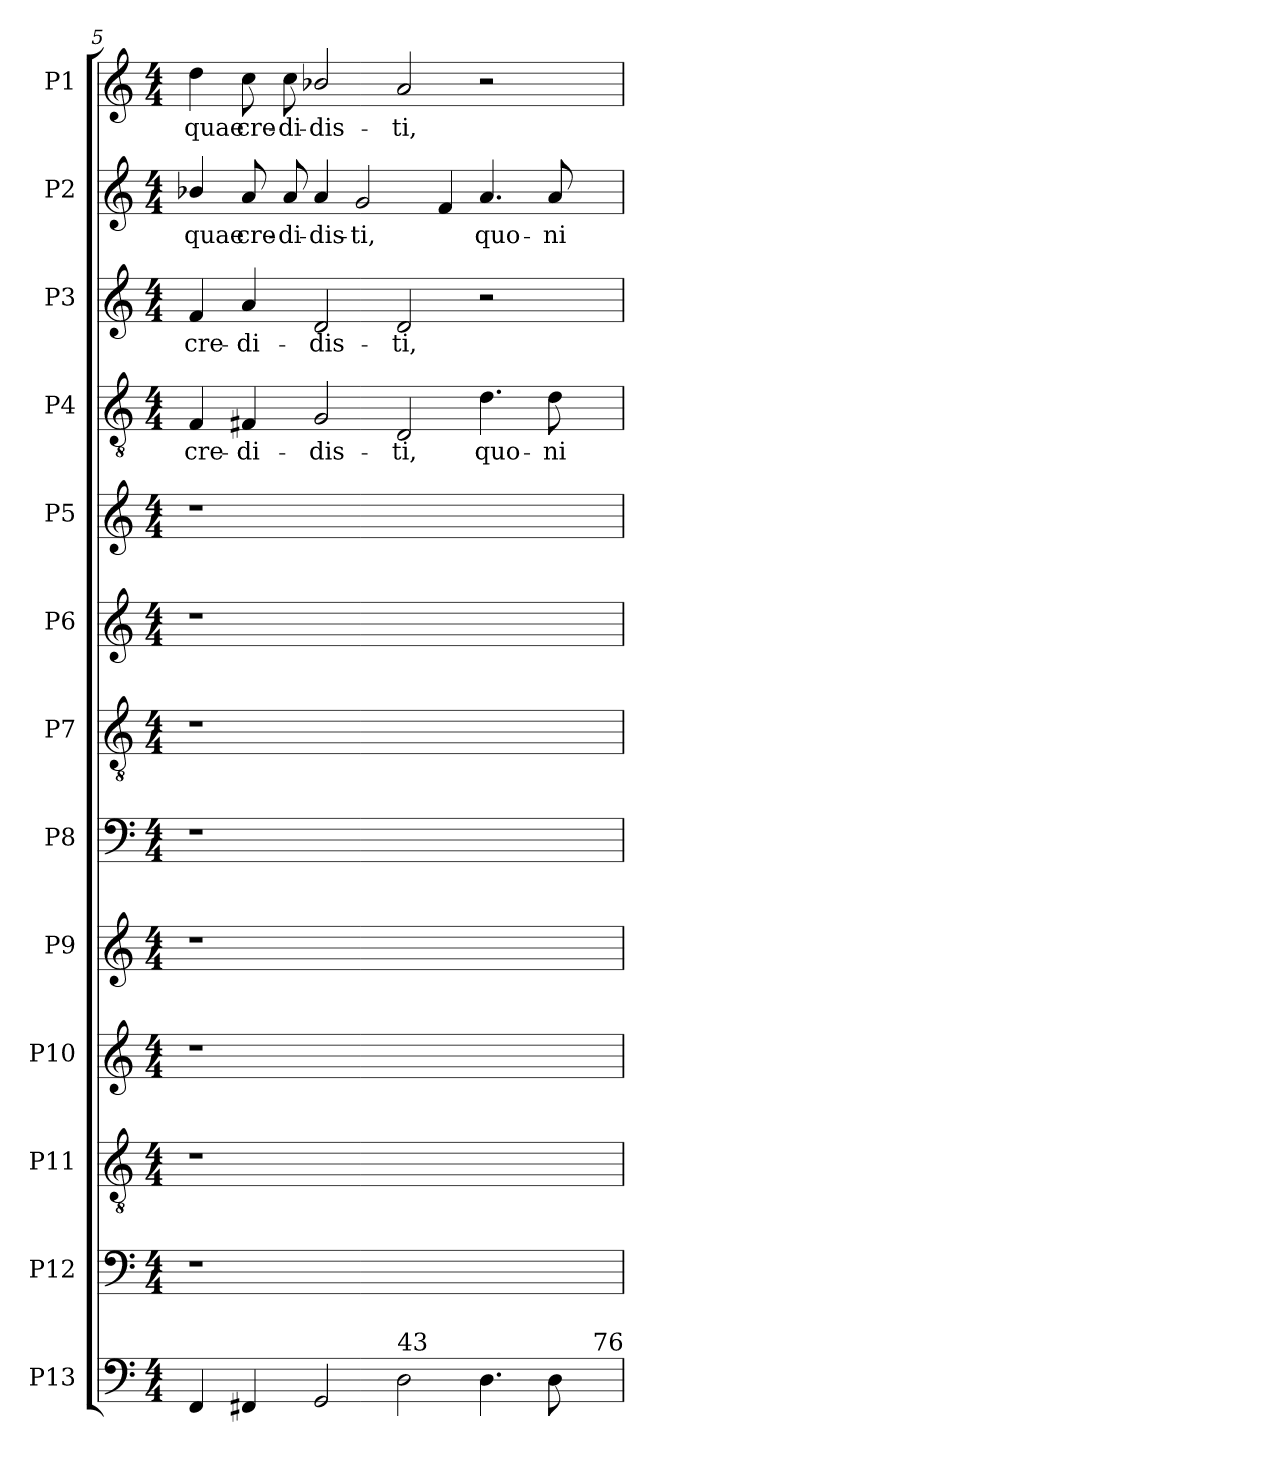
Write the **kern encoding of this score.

**kern	**kern	**kern	**kern	**kern	**kern	**kern	**kern	**kern	**kern	**text	**kern	**text	**kern	**text	**kern	**text
*part13	*part12	*part11	*part10	*part9	*part8	*part7	*part6	*part5	*part4	*part4	*part3	*part3	*part2	*part2	*part1	*part1
*staff13	*staff12	*staff11	*staff10	*staff9	*staff8	*staff7	*staff6	*staff5	*staff4	*staff4	*staff3	*staff3	*staff2	*staff2	*staff1	*staff1
*I"P13	*I"P12	*I"P11	*I"P10	*I"P9	*I"P8	*I"P7	*I"P6	*I"P5	*I"P4	*	*I"P3	*	*I"P2	*	*I"P1	*
*clefF4	*clefF4	*clefGv2	*clefG2	*clefG2	*clefF4	*clefGv2	*clefG2	*clefG2	*clefGv2	*	*clefG2	*	*clefG2	*	*clefG2	*
*	*	*ITrd7c12	*	*	*	*ITrd7c12	*	*	*ITrd7c12	*	*	*	*	*	*	*
*k[]	*k[]	*k[]	*k[]	*k[]	*k[]	*k[]	*k[]	*k[]	*k[]	*	*k[]	*	*k[]	*	*k[]	*
*C:	*C:	*C:	*C:	*C:	*C:	*C:	*C:	*C:	*C:	*	*C:	*	*C:	*	*C:	*
*M4/4	*M4/4	*M4/4	*M4/4	*M4/4	*M4/4	*M4/4	*M4/4	*M4/4	*M4/4	*	*M4/4	*	*M4/4	*	*M4/4	*
=5	=5	=5	=5	=5	=5	=5	=5	=5	=5	=5	=5	=5	=5	=5	=5	=5
!	!LO:N:vis=1	!LO:N:vis=1	!LO:N:vis=1	!LO:N:vis=1	!LO:N:vis=1	!LO:N:vis=1	!LO:N:vis=1	!LO:N:vis=1	!	!	!	!	!	!	!	!
!	!	!	!	!	!	!	!	!	!	!LO:LY:b:color=#000000	!	!	!	!	!	!
!	!	!	!	!	!	!	!	!	!	!	!	!LO:LY:b:color=#000000	!	!	!	!
!	!	!	!	!	!	!	!	!	!	!	!	!	!	!LO:LY:b:color=#000000	!	!
!LO:TX:a:t=4	!	!	!	!	!	!	!	!	!	!	!	!	!	!	!	!
!LO:TX:t=6	!	!	!	!	!	!	!	!	!	!	!	!	!	!	!	!
!	!	!	!	!	!	!	!	!	!	!	!	!	!	!	!	!LO:LY:b:color=#000000
*^	*	*	*	*	*	*	*	*	*	*	*	*	*	*	*	*
4FFi/	1ryy	1r	1r	1r	1r	1r	1r	1r	1r	4FFi/	cre-	4fi/	cre-	4b-Xi/	quae	4ddi\	quae
!	!	!	!	!	!	!	!	!	!	!	!LO:LY:b:color=#000000	!	!	!	!	!	!
!	!	!	!	!	!	!	!	!	!	!	!	!	!LO:LY:b:color=#000000	!	!	!	!
!	!	!	!	!	!	!	!	!	!	!	!	!	!	!	!LO:LY:b:color=#000000	!	!
!	!	!	!	!	!	!	!	!	!	!	!	!	!	!	!	!	!LO:LY:b:color=#000000
4FF#Xi/	.	.	.	.	.	.	.	.	.	4FF#Xi/	-di-	4ai/	-di-	8ai/	cre-	8cci\	cre-
!	!	!	!	!	!	!	!	!	!	!	!	!	!	!	!LO:LY:b:color=#000000	!	!
!	!	!	!	!	!	!	!	!	!	!	!	!	!	!	!	!	!LO:LY:b:color=#000000
.	.	.	.	.	.	.	.	.	.	.	.	.	.	8ai/	-di-	8cci\	-di-
!	!	!	!	!	!	!	!	!	!	!	!LO:LY:b:color=#000000	!	!	!	!	!	!
!	!	!	!	!	!	!	!	!	!	!	!	!	!LO:LY:b:color=#000000	!	!	!	!
!	!	!	!	!	!	!	!	!	!	!	!	!	!	!	!LO:LY:b:color=#000000	!	!
!	!	!	!	!	!	!	!	!	!	!	!	!	!	!	!	!	!LO:LY:b:color=#000000
2GGi/	.	.	.	.	.	.	.	.	.	2GGi/	-dis-	2di/	-dis-	4ai/	-dis-	2b-Xi/	-dis-
!	!	!	!	!	!	!	!	!	!	!	!	!	!	!	!LO:LY:b:color=#000000	!	!
.	.	.	.	.	.	.	.	.	.	.	.	.	.	2gi/	-ti,	.	.
!	!	!	!	!	!	!	!	!	!	!	!LO:LY:b:color=#000000	!	!	!	!	!	!
!	!	!	!	!	!	!	!	!	!	!	!	!	!LO:LY:b:color=#000000	!	!	!	!
!LO:TX:a:t=43	!	!	!	!	!	!	!	!	!	!	!	!	!	!	!	!	!
!	!	!	!	!	!	!	!	!	!	!	!	!	!	!	!	!	!LO:LY:b:color=#000000
2Di\	2ryy	1ryy	1ryy	1ryy	1ryy	1ryy	1ryy	1ryy	1ryy	2DDi/	-ti,	2di/	-ti,	.	.	2ai/	-ti,
.	.	.	.	.	.	.	.	.	.	.	.	.	.	4fi/	.	.	.
!	!	!	!	!	!	!	!	!	!	!	!LO:LY:b:color=#000000	!	!	!	!	!	!
!	!	!	!	!	!	!	!	!	!	!	!	!	!	!	!LO:LY:b:color=#000000	!	!
4.Di\	4ryy	.	.	.	.	.	.	.	.	4.Di\	quo-	2r	.	4.ai/	quo-	2r	.
.	8ryy	.	.	.	.	.	.	.	.	.	.	.	.	.	.	.	.
!	!	!	!	!	!	!	!	!	!	!	!LO:LY:b:color=#000000	!	!	!	!	!	!
!	!	!	!	!	!	!	!	!	!	!	!	!	!	!	!LO:LY:b:color=#000000	!	!
8Di\	16ryy	.	.	.	.	.	.	.	.	8Di\	-ni-	.	.	8ai/	-ni-	.	.
.	32ryy	.	.	.	.	.	.	.	.	.	.	.	.	.	.	.	.
.	64ryy	.	.	.	.	.	.	.	.	.	.	.	.	.	.	.	.
.	128...ryy	.	.	.	.	.	.	.	.	.	.	.	.	.	.	.	.
!	!LO:TX:a:t=76	!	!	!	!	!	!	!	!	!	!	!	!	!	!	!	!
.	1024ryy	.	.	.	.	.	.	.	.	.	.	.	.	.	.	.	.
*v	*v	*	*	*	*	*	*	*	*	*	*	*	*	*	*	*	*
=	=	=	=	=	=	=	=	=	=	=	=	=	=	=	=	=
*-	*-	*-	*-	*-	*-	*-	*-	*-	*-	*-	*-	*-	*-	*-	*-	*-
